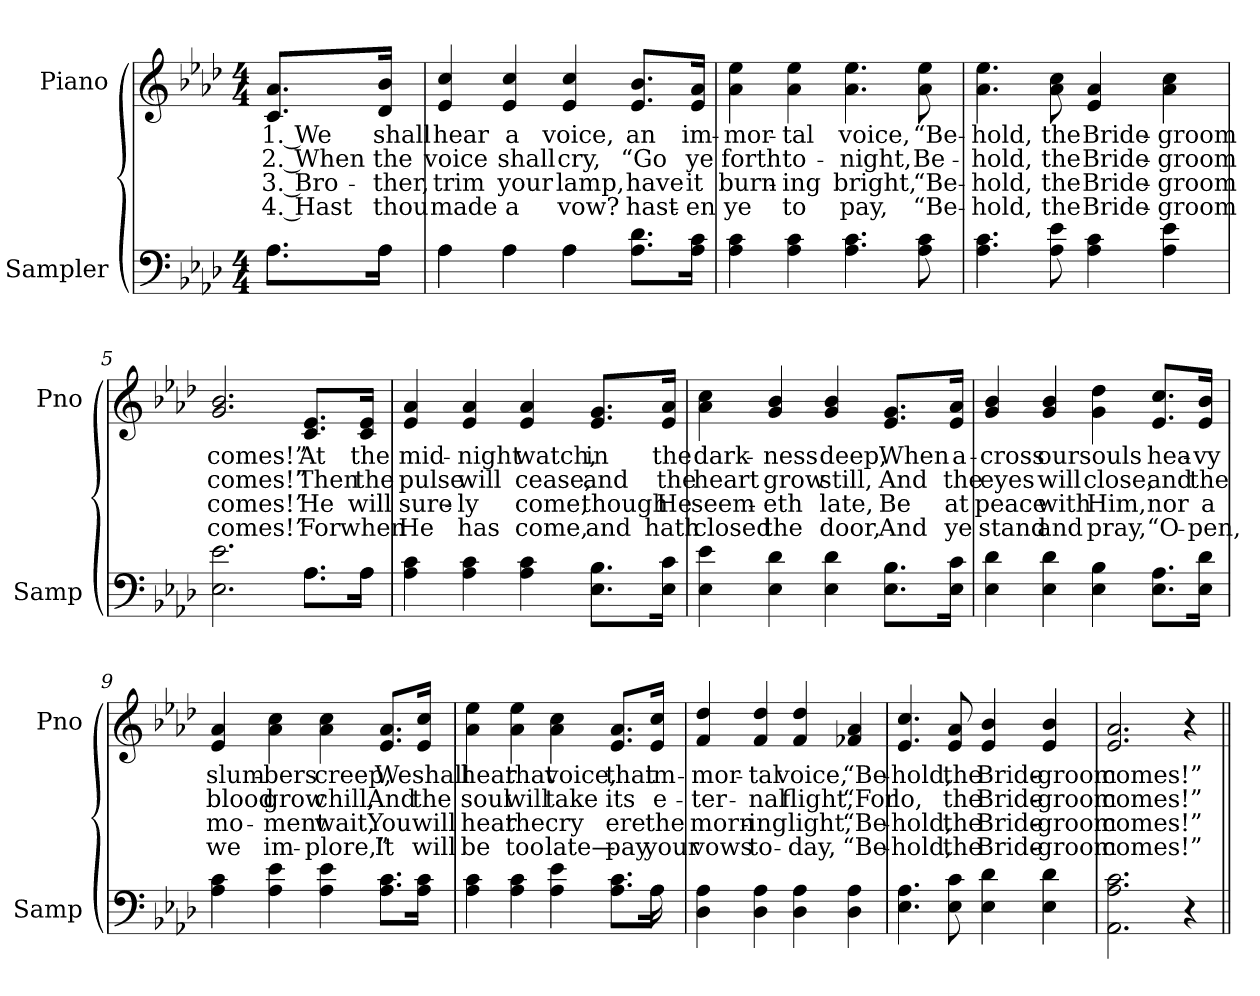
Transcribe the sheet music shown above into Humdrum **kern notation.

**kern	**text	**kern	**text	**text	**text	**text
*part2	*part2	*part1	*part1	*part1	*part1	*part1
*staff2	*staff2	*staff1	*staff1	*staff1	*staff1	*staff1
*I"Sampler	*	*I"Piano	*	*	*	*
*I'Samp	*	*I'Pno	*	*	*	*
*clefF4	*	*clefG2	*	*	*	*
*k[b-e-a-d-]	*	*k[b-e-a-d-]	*	*	*	*
*A-:	*	*A-:	*	*	*	*
*M4/4	*	*M4/4	*	*	*	*
=1	=1	=1	=1	=1	=1	=1
*^	*	*	*	*	*	*
8.A-\L	8.A-\L	.	8.c/ 8.a-/L	1. We	2. When	3. Bro-	4. Hast
16A-\Jk	16A-\Jk	.	16d-/ 16b-/Jk	shall	the	-ther,	thou
=2	=2	=2	=2	=2	=2	=2	=2
4A-\	4A-	.	4e- 4cc	hear	voice	trim	made
4A-\	4A-	.	4e- 4cc	a	shall	your	a
4A-\	4A-	.	4e- 4cc	voice,	cry,	lamp,	vow?
8.A-\ 8.d-\L	4ryy	.	8.e-/ 8.b-/L	an	“Go	have	hast-
16A-\ 16c\Jk	.	.	16e-/ 16a-/Jk	im-	ye	it	-en
*v	*v	*	*	*	*	*	*
=3	=3	=3	=3	=3	=3	=3
4A- 4c	.	4a- 4ee-	-mor-	forth	burn-	ye
4A- 4c	.	4a- 4ee-	-tal	to-	-ing	to
4.A- 4.c	.	4.a- 4.ee-	voice,	-night,	bright,	pay,
8A- 8c	.	8a- 8ee-	“Be-	Be-	“Be-	“Be-
=4	=4	=4	=4	=4	=4	=4
4.A- 4.c	.	4.a- 4.ee-	-hold,	-hold,	-hold,	-hold,
8A- 8e-	.	8a- 8cc	the	the	the	the
4A- 4c	.	4e- 4a-	Bride-	Bride-	Bride-	Bride-
4A- 4e-	.	4a- 4cc	-groom	-groom	-groom	-groom
=5	=5	=5	=5	=5	=5	=5
*^	*	*	*	*	*	*
2.E- 2.e-	2.ryy	.	2.g 2.b-	comes!”	comes!”	comes!”	comes!”
8.A-\L	8.A-\L	.	8.c/ 8.e-/L	At	Then	He	For
16A-\Jk	16A-\Jk	.	16c/ 16e-/Jk	the	the	will	when
*v	*v	*	*	*	*	*	*
=6	=6	=6	=6	=6	=6	=6
4A- 4c	.	4e- 4a-	mid-	pulse	sure-	He
4A- 4c	.	4e- 4a-	-night	will	-ly	has
4A- 4c	.	4e- 4a-	watch,	cease,	come,	come,
8.E-\ 8.B-\L	.	8.e-/ 8.g/L	in	and	though	and
16E-\ 16c\Jk	.	16e-/ 16a-/Jk	the	the	He	hath
=7	=7	=7	=7	=7	=7	=7
4E- 4e-	.	4a- 4cc	dark-	heart	seem-	closed
4E- 4d-	.	4g 4b-	-ness	grow	-eth	the
4E- 4d-	.	4g 4b-	deep,	still,	late,	door,
8.E-\ 8.B-\L	.	8.e-/ 8.g/L	When	And	Be	And
16E-\ 16c\Jk	.	16e-/ 16a-/Jk	a-	the	at	ye
=8	=8	=8	=8	=8	=8	=8
4E- 4d-	.	4g 4b-	-cross	eyes	peace	stand
4E- 4d-	.	4g 4b-	our	will	with	and
4E- 4B-	.	4g 4dd-	souls	close,	Him,	pray,
8.E-\ 8.A-\L	.	8.e-/ 8.cc/L	hea-	and	nor	“O-
16E-\ 16d-\Jk	.	16e-/ 16b-/Jk	-vy	the	a	-pen,
=9	=9	=9	=9	=9	=9	=9
4A- 4c	.	4e- 4a-	slum-	blood	mo-	we
4A- 4e-	.	4a- 4cc	-bers	grow	-ment	im-
4A- 4e-	.	4a- 4cc	creep,	chill,	wait,	-plore,”
8.A-\ 8.c\L	.	8.e-/ 8.a-/L	We	And	You	It
16A-\ 16c\Jk	.	16e-/ 16cc/Jk	shall	the	will	will
=10	=10	=10	=10	=10	=10	=10
*^	*	*	*	*	*	*
4A- 4c	2...ryy	.	4a- 4ee-	hear	soul	hear	be
4A- 4c	.	.	4a- 4ee-	that	will	the	too
4A- 4e-	.	.	4a- 4cc	voice,	take	cry	late—
8.A-\ 8.c\L	.	.	8.e-/ 8.a-/L	that	its	ere	pay
16A-\Jk	16A-	.	16e-/ 16cc/Jk	im-	e-	the	your
*v	*v	*	*	*	*	*	*
=11	=11	=11	=11	=11	=11	=11
4D- 4A-	.	4f 4dd-	-mor-	-ter-	morn-	vows
4D- 4A-	.	4f 4dd-	-tal	-nal	-ing	to-
4D- 4A-	.	4f 4dd-	voice,	flight,	light,	-day,
4D- 4A-	.	4f-X 4a-	“Be-	“For	“Be-	“Be-
=12	=12	=12	=12	=12	=12	=12
4.E- 4.A-	.	4.e- 4.cc	-hold,	lo,	-hold,	-hold,
8E- 8c	.	8e- 8a-	the	the	the	the
4E- 4d-	.	4e- 4b-	Bride-	Bride-	Bride-	Bride-
4E- 4d-	.	4e- 4b-	-groom	-groom	-groom	-groom
=13	=13	=13	=13	=13	=13	=13
2.AA- 2.A- 2.c	.	2.e- 2.a-	comes!”	comes!”	comes!”	comes!”
4r	.	4r	.	.	.	.
=||	=||	=||	=||	=||	=||	=||
*-	*-	*-	*-	*-	*-	*-
